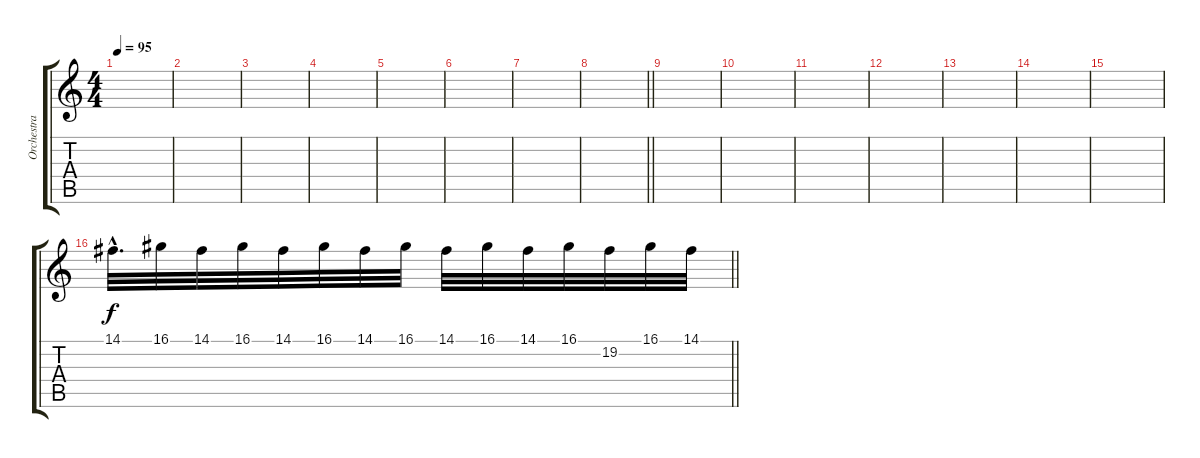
\track ("Orchestra fills" "Orchestra ") {instrument stringensemble1}
\staff {score tabs}
\tuning (E4 B3 G3 D3 A2 E2) {hide}
\ts (4 4)
\tempo 95
\clef g2
\ks c
|
|
|
|
|
|
|
\barLineRight lightlight
|
|
|
|
|
|
|
|
\barLineRight lightlight
14.1{hac}.32{d} 16.1.32 14.1.32 16.1.32 14.1.32 16.1.32 14.1.32 16.1.32 14.1.32 16.1.32 14.1.32 16.1.32 19.2.32 16.1.32 14.1.32
